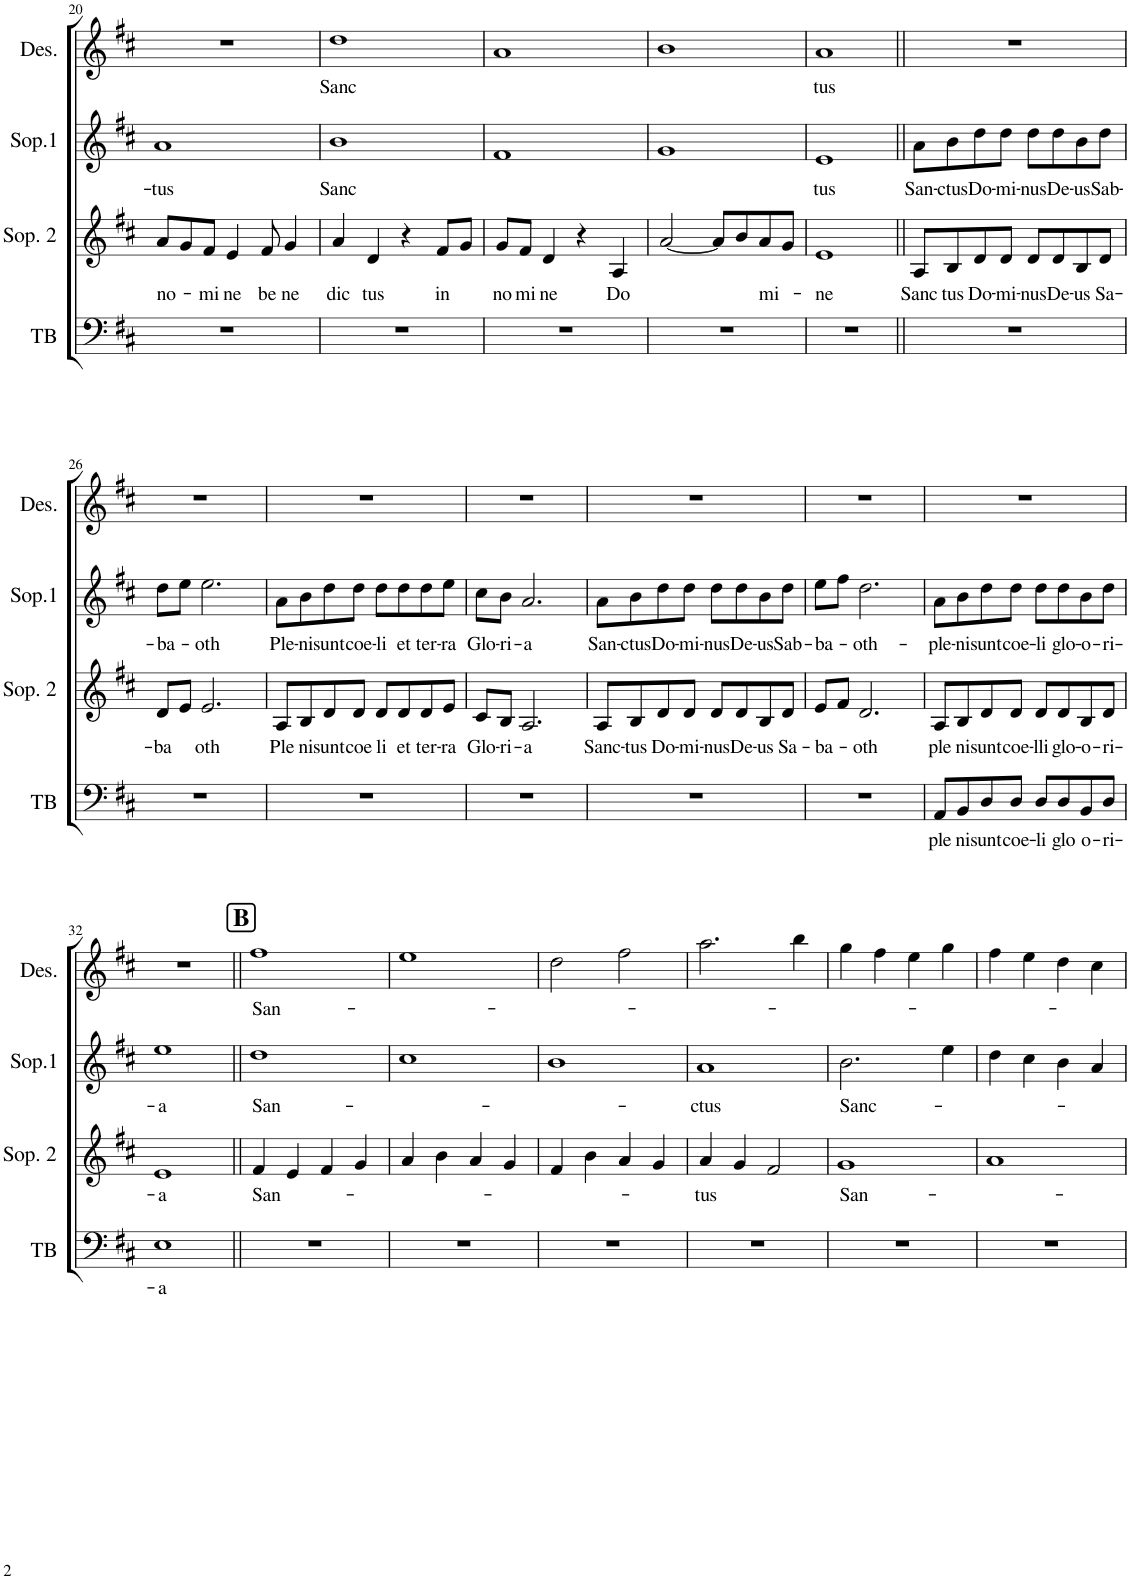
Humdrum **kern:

**kern	**text	**kern	**text	**kern	**text	**kern	**text
*part4	*part4	*part3	*part3	*part2	*part2	*part1	*part1
*staff4	*staff4	*staff3	*staff3	*staff2	*staff2	*staff1	*staff1
*I"Men	*	*I"Soprano 2	*	*I"Soprano 1	*	*I"Descant	*
*	*	*I'Sop. 2	*	*I'Sop.1	*	*I'Des.	*
!!LO:PB:g=z
*clefF4	*	*clefG2	*	*clefG2	*	*clefG2	*
*k[f#c#]	*	*k[f#c#]	*	*k[f#c#]	*	*k[f#c#]	*
*M2/2	*	*M2/2	*	*M2/2	*	*M2/2	*
*met(c|)	*	*met(c|)	*	*met(c|)	*	*met(c|)	*
=20	=20	=20	=20	=20	=20	=20	=20
!	!	!	!LO:LY:b	!	!LO:LY:b	!	!
1r	.	8a/L	no-	1a	tus	1r	.
.	.	8g/	.	.	.	.	.
!	!	!	!LO:LY:b	!	!	!	!
.	.	8f#/J	mi	.	.	.	.
!	!	!	!LO:LY:b	!	!	!	!
.	.	4e/	ne	.	.	.	.
!	!	!	!LO:LY:b	!	!	!	!
.	.	8f#/	be	.	.	.	.
!	!	!	!LO:LY:b	!	!	!	!
.	.	4g/	ne	.	.	.	.
=21	=21	=21	=21	=21	=21	=21	=21
!	!	!	!LO:LY:b	!	!LO:LY:b	!	!LO:LY:b
1r	.	4a/	dic	1b	Sanc	1dd	Sanc
!	!	!	!LO:LY:b	!	!	!	!
.	.	4d/	tus	.	.	.	.
.	.	4r	.	.	.	.	.
!	!	!	!LO:LY:b	!	!	!	!
.	.	8f#/L	in	.	.	.	.
.	.	8g/J	.	.	.	.	.
=22	=22	=22	=22	=22	=22	=22	=22
!	!	!	!LO:LY:b	!	!	!	!
1r	.	8g/L	no	1f#	.	1a	.
!	!	!	!LO:LY:b	!	!	!	!
.	.	8f#/J	mi	.	.	.	.
!	!	!	!LO:LY:b	!	!	!	!
.	.	4d/	ne	.	.	.	.
.	.	4r	.	.	.	.	.
!	!	!	!LO:LY:b	!	!	!	!
.	.	4A/	Do	.	.	.	.
=23	=23	=23	=23	=23	=23	=23	=23
1r	.	[2a/	.	1g	.	1b	.
.	.	8a/L]	.	.	.	.	.
.	.	8b/	.	.	.	.	.
!	!	!	!LO:LY:b	!	!	!	!
.	.	8a/	-mi-	.	.	.	.
.	.	8g/J	.	.	.	.	.
=24	=24	=24	=24	=24	=24	=24	=24
!	!	!	!LO:LY:b	!	!LO:LY:b	!	!LO:LY:b
1r	.	1e	-ne	1e	tus	1a	tus
=25||	=25||	=25||	=25||	=25||	=25||	=25||	=25||
!	!	!	!LO:LY:b	!	!LO:LY:b	!	!
1r	.	8A/L	Sanc	8a\L	San-	1r	.
!	!	!	!LO:LY:b	!	!LO:LY:b	!	!
.	.	8B/	tus	8b\	-ctus	.	.
!	!	!	!LO:LY:b	!	!LO:LY:b	!	!
.	.	8d/	Do-	8dd\	Do-	.	.
!	!	!	!LO:LY:b	!	!LO:LY:b	!	!
.	.	8d/J	-mi-	8dd\J	-mi-	.	.
!	!	!	!LO:LY:b	!	!LO:LY:b	!	!
.	.	8d/L	-nus	8dd\L	-nus	.	.
!	!	!	!LO:LY:b	!	!LO:LY:b	!	!
.	.	8d/	De-	8dd\	De-	.	.
!	!	!	!LO:LY:b	!	!LO:LY:b	!	!
.	.	8B/	-us	8b\	-us	.	.
!	!	!	!LO:LY:b	!	!LO:LY:b	!	!
.	.	8d/J	Sa-	8dd\J	Sab-	.	.
!!LO:LB:g=z
=26	=26	=26	=26	=26	=26	=26	=26
!	!	!	!LO:LY:b	!	!LO:LY:b	!	!
1r	.	8d/L	-ba	8dd\L	-ba-	1r	.
.	.	8e/J	.	8ee\J	.	.	.
!	!	!	!LO:LY:b	!	!LO:LY:b	!	!
.	.	2.e/	oth	2.ee\	-oth	.	.
=27	=27	=27	=27	=27	=27	=27	=27
!	!	!	!LO:LY:b	!	!LO:LY:b	!	!
1r	.	8A/L	Ple	8a\L	Ple-	1r	.
!	!	!	!LO:LY:b	!	!LO:LY:b	!	!
.	.	8B/	ni	8b\	-ni	.	.
!	!	!	!LO:LY:b	!	!LO:LY:b	!	!
.	.	8d/	sunt	8dd\	sunt	.	.
!	!	!	!LO:LY:b	!	!LO:LY:b	!	!
.	.	8d/J	coe	8dd\J	coe-	.	.
!	!	!	!LO:LY:b	!	!LO:LY:b	!	!
.	.	8d/L	li	8dd\L	-li	.	.
!	!	!	!LO:LY:b	!	!LO:LY:b	!	!
.	.	8d/	et	8dd\	et	.	.
!	!	!	!LO:LY:b	!	!LO:LY:b	!	!
.	.	8d/	ter-	8dd\	ter-	.	.
!	!	!	!LO:LY:b	!	!LO:LY:b	!	!
.	.	8e/J	-ra	8ee\J	-ra	.	.
=28	=28	=28	=28	=28	=28	=28	=28
!	!	!	!LO:LY:b	!	!LO:LY:b	!	!
1r	.	8c#/L	Glo-	8cc#\L	Glo-	1r	.
!	!	!	!LO:LY:b	!	!LO:LY:b	!	!
.	.	8B/J	-ri-	8b\J	-ri-	.	.
!	!	!	!LO:LY:b	!	!LO:LY:b	!	!
.	.	2.A/	-a	2.a/	-a	.	.
=29	=29	=29	=29	=29	=29	=29	=29
!	!	!	!LO:LY:b	!	!LO:LY:b	!	!
1r	.	8A/L	Sanc-	8a\L	San-	1r	.
!	!	!	!LO:LY:b	!	!LO:LY:b	!	!
.	.	8B/	-tus	8b\	-ctus	.	.
!	!	!	!LO:LY:b	!	!LO:LY:b	!	!
.	.	8d/	Do-	8dd\	Do-	.	.
!	!	!	!LO:LY:b	!	!LO:LY:b	!	!
.	.	8d/J	-mi-	8dd\J	-mi-	.	.
!	!	!	!LO:LY:b	!	!LO:LY:b	!	!
.	.	8d/L	-nus	8dd\L	-nus	.	.
!	!	!	!LO:LY:b	!	!LO:LY:b	!	!
.	.	8d/	De-	8dd\	De-	.	.
!	!	!	!LO:LY:b	!	!LO:LY:b	!	!
.	.	8B/	-us	8b\	-us	.	.
!	!	!	!LO:LY:b	!	!LO:LY:b	!	!
.	.	8d/J	Sa-	8dd\J	Sab-	.	.
=30	=30	=30	=30	=30	=30	=30	=30
!	!	!	!LO:LY:b	!	!LO:LY:b	!	!
1r	.	8e/L	-ba-	8ee\L	-ba-	1r	.
.	.	8f#/J	.	8ff#\J	.	.	.
!	!	!	!LO:LY:b	!	!LO:LY:b	!	!
.	.	2.d/	-oth	2.dd\	-oth-	.	.
=31	=31	=31	=31	=31	=31	=31	=31
!	!LO:LY:b	!	!LO:LY:b	!	!LO:LY:b	!	!
8AA/L	ple	8A/L	ple	8a\L	ple-	1r	.
!	!LO:LY:b	!	!LO:LY:b	!	!LO:LY:b	!	!
8BB/	ni	8B/	ni	8b\	-ni	.	.
!	!LO:LY:b	!	!LO:LY:b	!	!LO:LY:b	!	!
8D/	sunt	8d/	sunt	8dd\	sunt	.	.
!	!LO:LY:b	!	!LO:LY:b	!	!LO:LY:b	!	!
8D/J	coe-	8d/J	coe-	8dd\J	coe-	.	.
!	!LO:LY:b	!	!LO:LY:b	!	!LO:LY:b	!	!
8D/L	-li	8d/L	-lli	8dd\L	-li	.	.
!	!LO:LY:b	!	!LO:LY:b	!	!LO:LY:b	!	!
8D/	glo	8d/	glo-	8dd\	glo-	.	.
!	!LO:LY:b	!	!LO:LY:b	!	!LO:LY:b	!	!
8BB/	o-	8B/	-o-	8b\	-o-	.	.
!	!LO:LY:b	!	!LO:LY:b	!	!LO:LY:b	!	!
8D/J	-ri-	8d/J	-ri-	8dd\J	-ri-	.	.
!!LO:LB:g=z
=32	=32	=32	=32	=32	=32	=32	=32
!	!LO:LY:b	!	!LO:LY:b	!	!LO:LY:b	!	!
1E	-a	1e	-a	1ee	-a	1r	.
!!LO:REH:place=s1:a:B:cj:fs=14:t=B
=33||	=33||	=33||	=33||	=33||	=33||	=33||	=33||
!	!	!	!LO:LY:b	!	!LO:LY:b	!	!LO:LY:b
1r	.	4f#/	San-	1dd	San-	1ff#	San-
.	.	4e/	.	.	.	.	.
.	.	4f#/	.	.	.	.	.
.	.	4g/	.	.	.	.	.
=34	=34	=34	=34	=34	=34	=34	=34
1r	.	4a/	.	1cc#	.	1ee	.
.	.	4b\	.	.	.	.	.
.	.	4a/	.	.	.	.	.
.	.	4g/	.	.	.	.	.
=35	=35	=35	=35	=35	=35	=35	=35
1r	.	4f#/	.	1b	.	2dd\	.
.	.	4b\	.	.	.	.	.
.	.	4a/	.	.	.	2ff#\	.
.	.	4g/	.	.	.	.	.
=36	=36	=36	=36	=36	=36	=36	=36
!	!	!	!LO:LY:b	!	!LO:LY:b	!	!
1r	.	4a/	tus	1a	-ctus	2.aa\	.
.	.	4g/	.	.	.	.	.
.	.	2f#/	.	.	.	.	.
.	.	.	.	.	.	4bb\	.
=37	=37	=37	=37	=37	=37	=37	=37
!	!	!	!LO:LY:b	!	!LO:LY:b	!	!
1r	.	1g	San-	2.b\	Sanc-	4gg\	.
.	.	.	.	.	.	4ff#\	.
.	.	.	.	.	.	4ee\	.
.	.	.	.	4ee\	.	4gg\	.
=38	=38	=38	=38	=38	=38	=38	=38
1r	.	1a	.	4dd\	.	4ff#\	.
.	.	.	.	4cc#\	.	4ee\	.
.	.	.	.	4b\	.	4dd\	.
.	.	.	.	4a/	.	4cc#\	.
=	=	=	=	=	=	=	=
*-	*-	*-	*-	*-	*-	*-	*-
